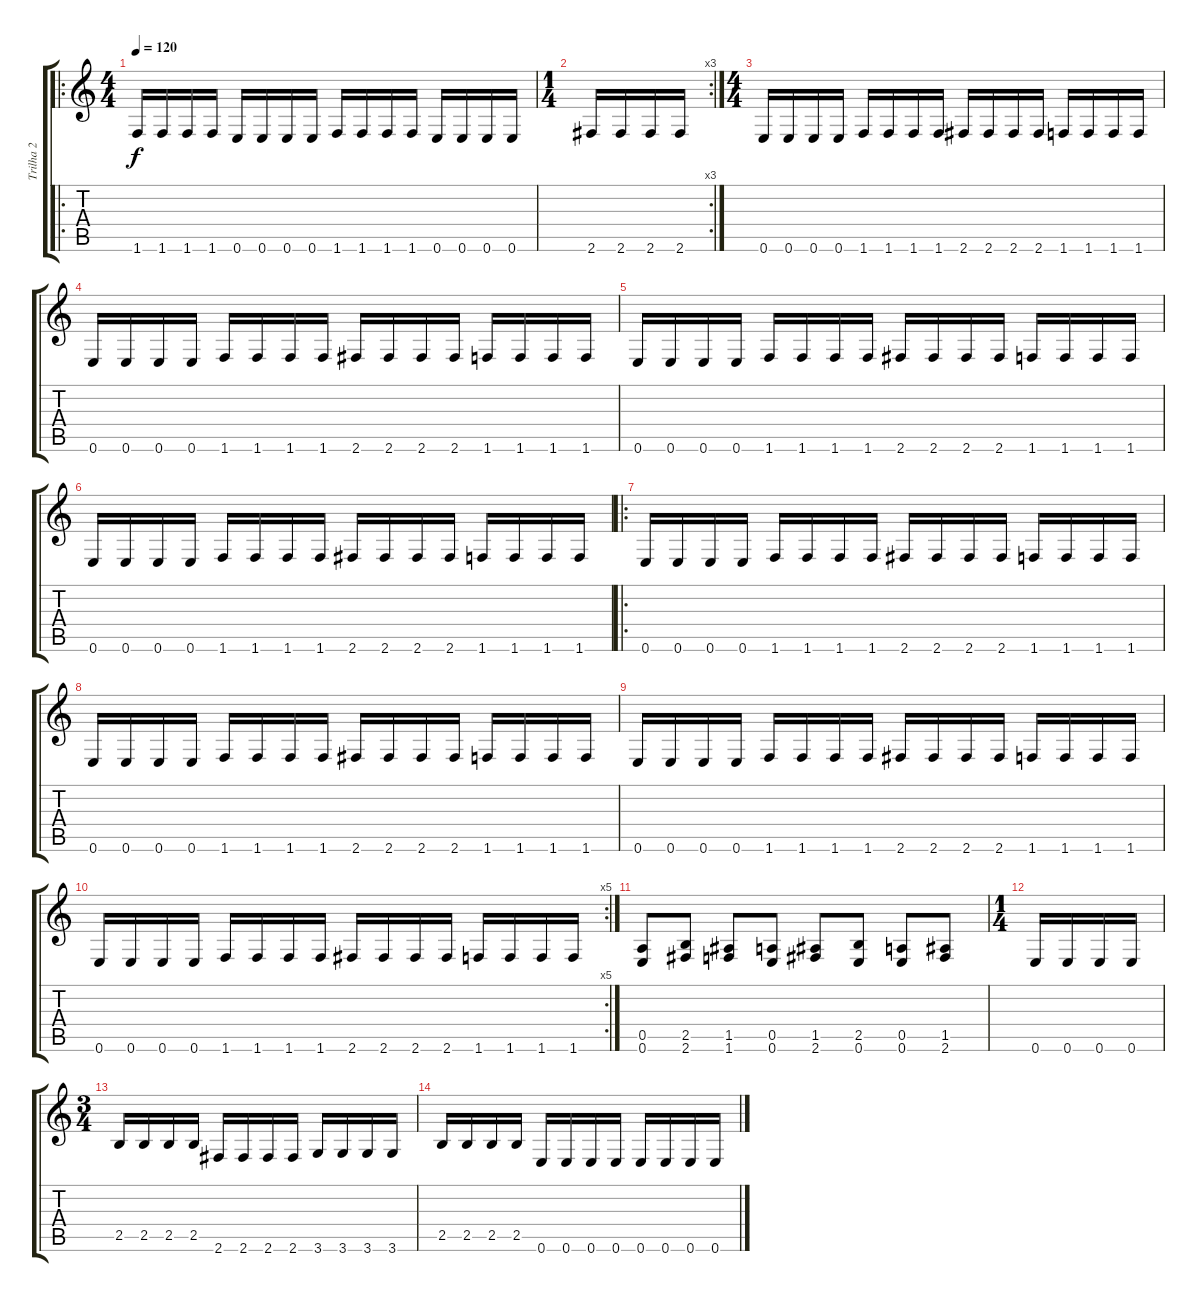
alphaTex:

\track ("Trilha 2" "Trilha 2") {instrument acousticbass}
\staff {score tabs}
\tuning (E4 B3 G3 D3 A2 E2) {hide}
\ro
\ts (4 4)
\tempo 120
\clef g2
\ks c
1.6.16{dy f} 1.6.16 1.6.16 1.6.16 0.6.16 0.6.16 0.6.16 0.6.16 1.6.16 1.6.16 1.6.16 1.6.16 0.6.16 0.6.16 0.6.16 0.6.16 |
\rc 3
\ts (1 4)
2.6.16 2.6.16 2.6.16 2.6.16 |
\ts (4 4)
0.6.16 0.6.16 0.6.16 0.6.16 1.6.16 1.6.16 1.6.16 1.6.16 2.6.16 2.6.16 2.6.16 2.6.16 1.6.16 1.6.16 1.6.16 1.6.16 |
0.6.16 0.6.16 0.6.16 0.6.16 1.6.16 1.6.16 1.6.16 1.6.16 2.6.16 2.6.16 2.6.16 2.6.16 1.6.16 1.6.16 1.6.16 1.6.16 |
0.6.16 0.6.16 0.6.16 0.6.16 1.6.16 1.6.16 1.6.16 1.6.16 2.6.16 2.6.16 2.6.16 2.6.16 1.6.16 1.6.16 1.6.16 1.6.16 |
0.6.16 0.6.16 0.6.16 0.6.16 1.6.16 1.6.16 1.6.16 1.6.16 2.6.16 2.6.16 2.6.16 2.6.16 1.6.16 1.6.16 1.6.16 1.6.16 |
\ro
0.6.16 0.6.16 0.6.16 0.6.16 1.6.16 1.6.16 1.6.16 1.6.16 2.6.16 2.6.16 2.6.16 2.6.16 1.6.16 1.6.16 1.6.16 1.6.16 |
0.6.16 0.6.16 0.6.16 0.6.16 1.6.16 1.6.16 1.6.16 1.6.16 2.6.16 2.6.16 2.6.16 2.6.16 1.6.16 1.6.16 1.6.16 1.6.16 |
0.6.16 0.6.16 0.6.16 0.6.16 1.6.16 1.6.16 1.6.16 1.6.16 2.6.16 2.6.16 2.6.16 2.6.16 1.6.16 1.6.16 1.6.16 1.6.16 |
\rc 5
0.6.16 0.6.16 0.6.16 0.6.16 1.6.16 1.6.16 1.6.16 1.6.16 2.6.16 2.6.16 2.6.16 2.6.16 1.6.16 1.6.16 1.6.16 1.6.16 |
(0.5 0.6).8 (2.5 2.6).8 (1.5 1.6).8 (0.5 0.6).8 (1.5 2.6).8 (2.5 0.6).8 (0.5 0.6).8 (1.5 2.6).8 |
\ts (1 4)
0.6.16 0.6.16 0.6.16 0.6.16 |
\ts (3 4)
2.5.16 2.5.16 2.5.16 2.5.16 2.6.16 2.6.16 2.6.16 2.6.16 3.6.16 3.6.16 3.6.16 3.6.16 |
2.5.16 2.5.16 2.5.16 2.5.16 0.6.16 0.6.16 0.6.16 0.6.16 0.6.16 0.6.16 0.6.16 0.6.16
